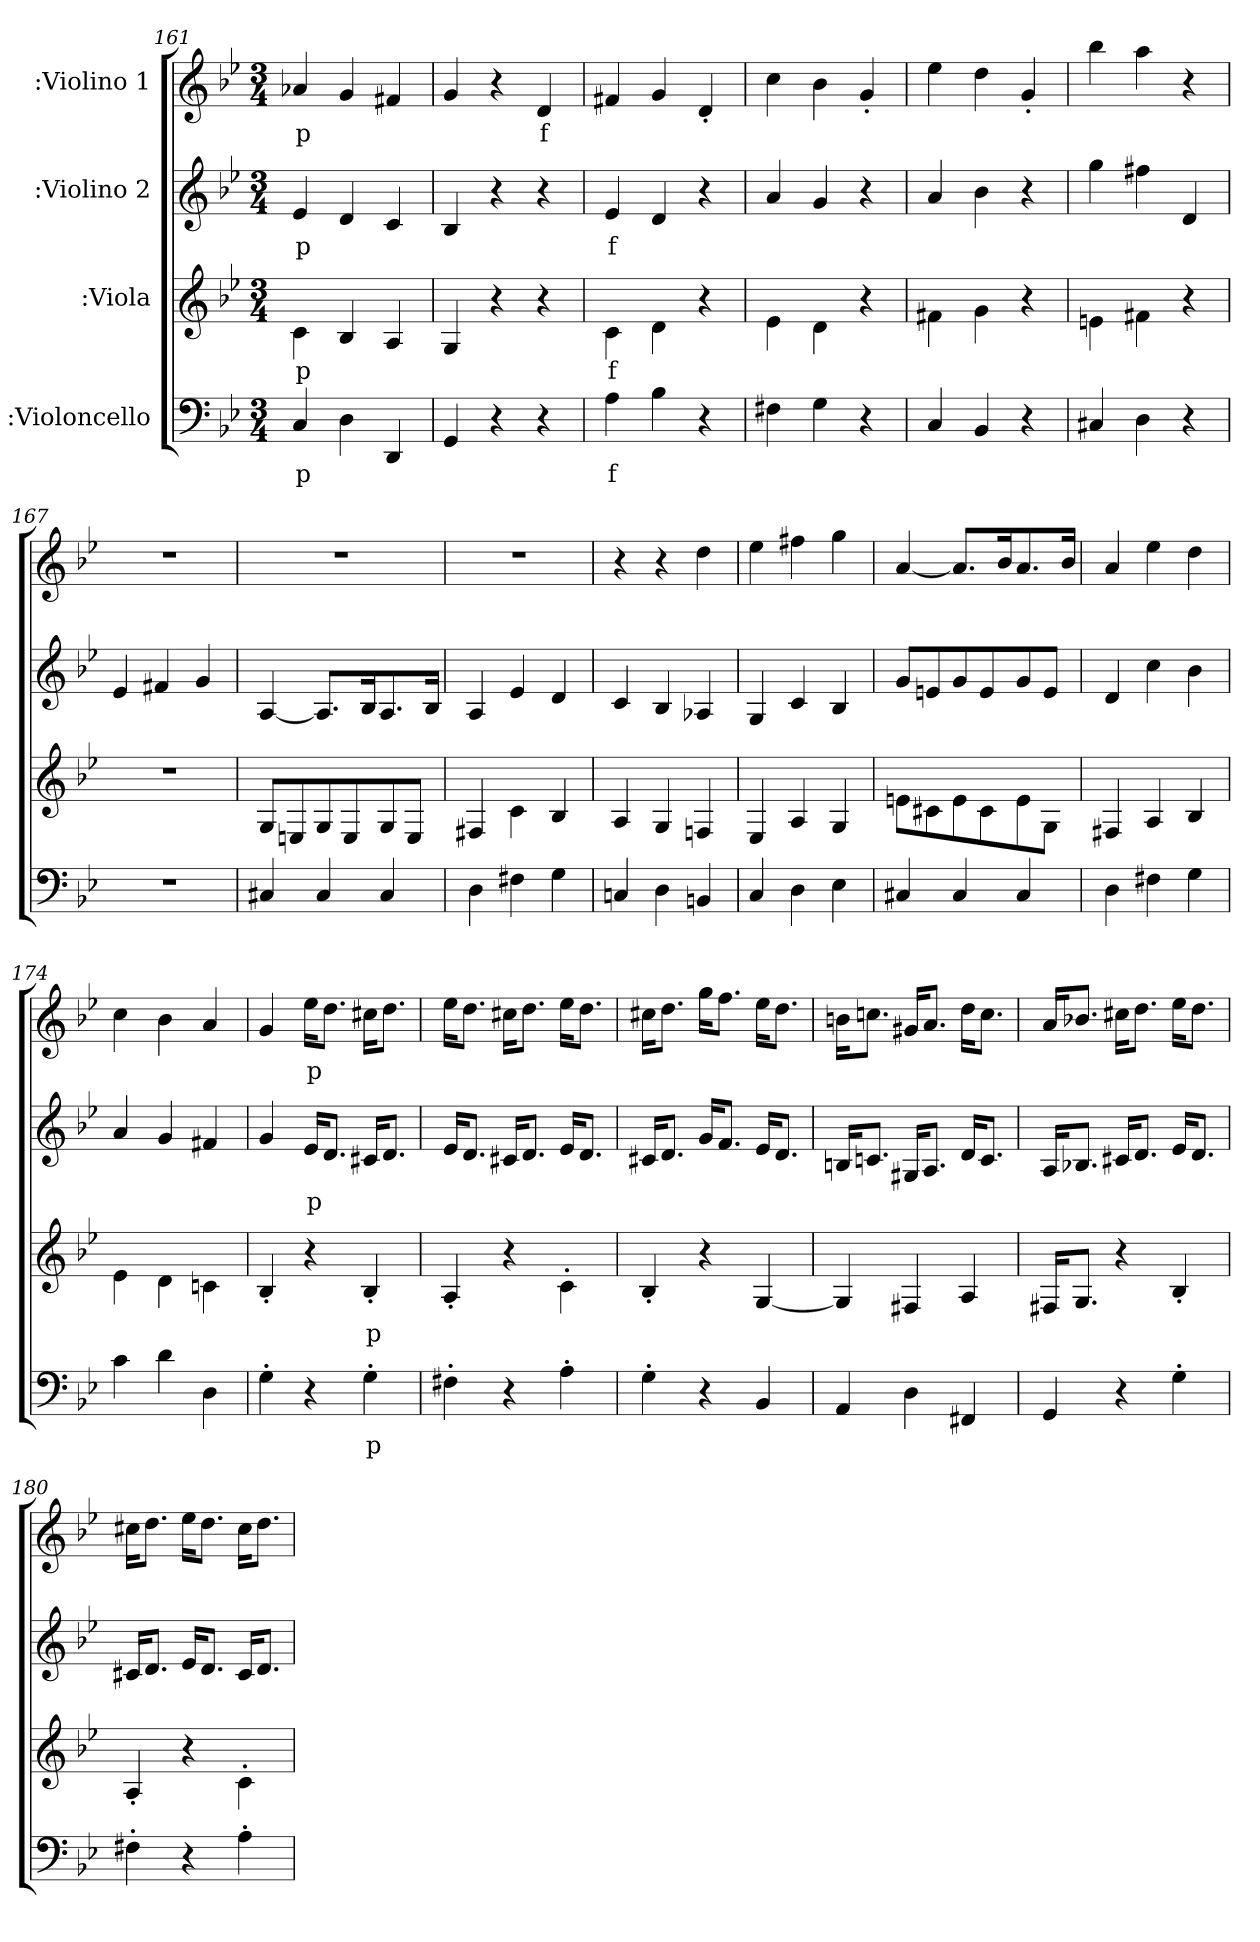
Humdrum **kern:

**kern	**text	**kern	**text	**kern	**text	**kern	**text
*part4	*part4	*part3	*part3	*part2	*part2	*part1	*part1
*staff4	*staff4	*staff3	*staff3	*staff2	*staff2	*staff1	*staff1
*I":Violoncello	*	*I":Viola	*	*I":Violino 2	*	*I":Violino 1	*
*clefF4	*	*	*	*clefG2	*	*clefG2	*
*k[b-e-]	*	*k[b-e-]	*	*k[b-e-]	*	*k[b-e-]	*
*g:	*	*g:	*	*g:	*	*g:	*
*M3/4	*	*M3/4	*	*M3/4	*	*M3/4	*
=161	=161	=161	=161	=161	=161	=161	=161
4C/	p	4c\	p	4e-/	p	4a-X/	p
4D\	.	4B-/	.	4d/	.	4g/	.
4DD/	.	4A/	.	4c/	.	4f#X/	.
=162	=162	=162	=162	=162	=162	=162	=162
4GG/	.	4G/	.	4B-/	.	4g/	.
4r	.	4r	.	4r	.	4r	.
4r	.	4r	.	4r	.	4d/	f
=163	=163	=163	=163	=163	=163	=163	=163
4A\	f	4c\	f	4e-/	f	4f#X/	.
4B-\	.	4d\	.	4d/	.	4g/	.
4r	.	4r	.	4r	.	4d'>/	.
=164	=164	=164	=164	=164	=164	=164	=164
4F#X\	.	4e-\	.	4a/	.	4cc\	.
4G\	.	4d\	.	4g/	.	4b-\	.
4r	.	4r	.	4r	.	4g'>/	.
=165	=165	=165	=165	=165	=165	=165	=165
4C/	.	4f#X\	.	4a/	.	4ee-\	.
4BB-/	.	4g\	.	4b-\	.	4dd\	.
4r	.	4r	.	4r	.	4g'>/	.
=166	=166	=166	=166	=166	=166	=166	=166
4C#X/	.	4en\	.	4gg\	.	4bb-\	.
4D\	.	4f#X\	.	4ff#X\	.	4aa\	.
4r	.	4r	.	4d/	.	4r	.
=167	=167	=167	=167	=167	=167	=167	=167
2.r	.	2.r	.	4e-/	.	2.r	.
.	.	.	.	4f#X/	.	.	.
.	.	.	.	4g/	.	.	.
=168	=168	=168	=168	=168	=168	=168	=168
4C#X/	.	8G/L	.	[4A/	.	2.r	.
.	.	8En/	.	.	.	.	.
4C#/	.	8G/	.	8.A/L]	.	.	.
.	.	8E/	.	.	.	.	.
.	.	.	.	16B-/	.	.	.
4C#/	.	8G/	.	8.A/	.	.	.
.	.	8E/J	.	.	.	.	.
.	.	.	.	16B-/Jk	.	.	.
=169	=169	=169	=169	=169	=169	=169	=169
4D\	.	4F#X/	.	4A/	.	2.r	.
4F#X\	.	4c\	.	4e-/	.	.	.
4G\	.	4B-/	.	4d/	.	.	.
=170	=170	=170	=170	=170	=170	=170	=170
4Cn/	.	4A/	.	4c/	.	4r	.
4D\	.	4G/	.	4B-/	.	4r	.
4BBn/	.	4Fn/	.	4A-X/	.	4dd\	.
=171	=171	=171	=171	=171	=171	=171	=171
4C/	.	4E-/	.	4G/	.	4ee-\	.
4D\	.	4A/	.	4c/	.	4ff#X\	.
4E-\	.	4G/	.	4B-/	.	4gg\	.
=172	=172	=172	=172	=172	=172	=172	=172
4C#X/	.	8en\L	.	8g/L	.	[4a/	.
.	.	8c#X\	.	8en/	.	.	.
4C#/	.	8e\	.	8g/	.	8.a/L]	.
.	.	8c#\	.	8e/	.	.	.
.	.	.	.	.	.	16b-/	.
4C#/	.	8e\	.	8g/	.	8.a/	.
.	.	8G\J	.	8e/J	.	.	.
.	.	.	.	.	.	16b-/Jk	.
=173	=173	=173	=173	=173	=173	=173	=173
4D\	.	4F#X/	.	4d/	.	4a/	.
4F#X\	.	4A/	.	4cc\	.	4ee-\	.
4G\	.	4B-/	.	4b-\	.	4dd\	.
=174	=174	=174	=174	=174	=174	=174	=174
4c\	.	4e-\	.	4a/	.	4cc\	.
4d\	.	4d\	.	4g/	.	4b-\	.
4D\	.	4cn\	.	4f#X/	.	4a/	.
=175	=175	=175	=175	=175	=175	=175	=175
4G'>\	.	4B-'>/	.	4g/	.	4g/	.
4r	.	4r	.	16e-/KL	p	16ee-\KL	p
.	.	.	.	8.d/J	.	8.dd\J	.
4G'>\	p	4B-'>/	p	16c#X/KL	.	16cc#X\KL	.
.	.	.	.	8.d/J	.	8.dd\J	.
=176	=176	=176	=176	=176	=176	=176	=176
4F#X'>\	.	4A'>/	.	16e-/KL	.	16ee-\KL	.
.	.	.	.	8.d/J	.	8.dd\J	.
4r	.	4r	.	16c#X/KL	.	16cc#X\KL	.
.	.	.	.	8.d/J	.	8.dd\J	.
4A'>\	.	4c'>\	.	16e-/KL	.	16ee-\KL	.
.	.	.	.	8.d/J	.	8.dd\J	.
=177	=177	=177	=177	=177	=177	=177	=177
4G'>\	.	4B-'>/	.	16c#X/KL	.	16cc#X\KL	.
.	.	.	.	8.d/J	.	8.dd\J	.
4r	.	4r	.	16g/KL	.	16gg\KL	.
.	.	.	.	8.f/J	.	8.ff\J	.
4BB-/	.	[4G/	.	16e-/KL	.	16ee-\KL	.
.	.	.	.	8.d/J	.	8.dd\J	.
=178	=178	=178	=178	=178	=178	=178	=178
4AA/	.	4G/]	.	16Bn/KL	.	16bn\KL	.
.	.	.	.	8.cn/J	.	8.ccn\J	.
4D\	.	4F#X/	.	16G#X/KL	.	16g#X/KL	.
.	.	.	.	8.A/J	.	8.a/J	.
4FF#X/	.	4A/	.	16d/KL	.	16dd\KL	.
.	.	.	.	8.c/J	.	8.cc\J	.
=179	=179	=179	=179	=179	=179	=179	=179
4GG/	.	16F#X/KL	.	16A/KL	.	16a/KL	.
.	.	8.G/J	.	8.B-X/J	.	8.b-X/J	.
4r	.	4r	.	16c#X/KL	.	16cc#X\KL	.
.	.	.	.	8.d/J	.	8.dd\J	.
4G'>\	.	4B-'>/	.	16e-/KL	.	16ee-\KL	.
.	.	.	.	8.d/J	.	8.dd\J	.
=180	=180	=180	=180	=180	=180	=180	=180
4F#X'>\	.	4A'>/	.	16c#X/KL	.	16cc#X\KL	.
.	.	.	.	8.d/J	.	8.dd\J	.
4r	.	4r	.	16e-/KL	.	16ee-\KL	.
.	.	.	.	8.d/J	.	8.dd\J	.
4A'>\	.	4c'>\	.	16c#/KL	.	16cc#\KL	.
.	.	.	.	8.d/J	.	8.dd\J	.
=	=	=	=	=	=	=	=
*-	*-	*-	*-	*-	*-	*-	*-
